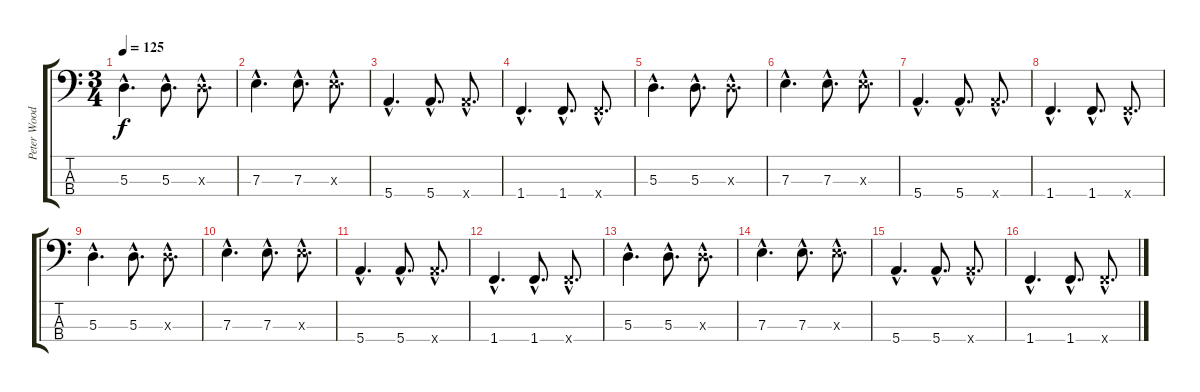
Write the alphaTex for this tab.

\track ("Peter Woodrobe" "Peter Wood") {instrument electricbasspick}
\staff {score tabs}
\tuning (G2 D2 A1 E1) {hide}
\ts (3 4)
\tempo 125
\clef f4
\ks c
5.3{hac}.4{d dy f} 5.3{hac}.8{d} 5.3{hac x}.8{d} |
7.3{hac}.4{d} 7.3{hac}.8{d} 7.3{hac x}.8{d} |
5.4{hac}.4{d} 5.4{hac}.8{d} 5.4{hac x}.8{d} |
1.4{hac}.4{d} 1.4{hac}.8{d} 1.4{hac x}.8{d} |
5.3{hac}.4{d} 5.3{hac}.8{d} 5.3{hac x}.8{d} |
7.3{hac}.4{d} 7.3{hac}.8{d} 7.3{hac x}.8{d} |
5.4{hac}.4{d} 5.4{hac}.8{d} 5.4{hac x}.8{d} |
1.4{hac}.4{d} 1.4{hac}.8{d} 1.4{hac x}.8{d} |
5.3{hac}.4{d} 5.3{hac}.8{d} 5.3{hac x}.8{d} |
7.3{hac}.4{d} 7.3{hac}.8{d} 7.3{hac x}.8{d} |
5.4{hac}.4{d} 5.4{hac}.8{d} 5.4{hac x}.8{d} |
1.4{hac}.4{d} 1.4{hac}.8{d} 1.4{hac x}.8{d} |
5.3{hac}.4{d} 5.3{hac}.8{d} 5.3{hac x}.8{d} |
7.3{hac}.4{d} 7.3{hac}.8{d} 7.3{hac x}.8{d} |
5.4{hac}.4{d} 5.4{hac}.8{d} 5.4{hac x}.8{d} |
1.4{hac}.4{d} 1.4{hac}.8{d} 1.4{hac x}.8{d}
